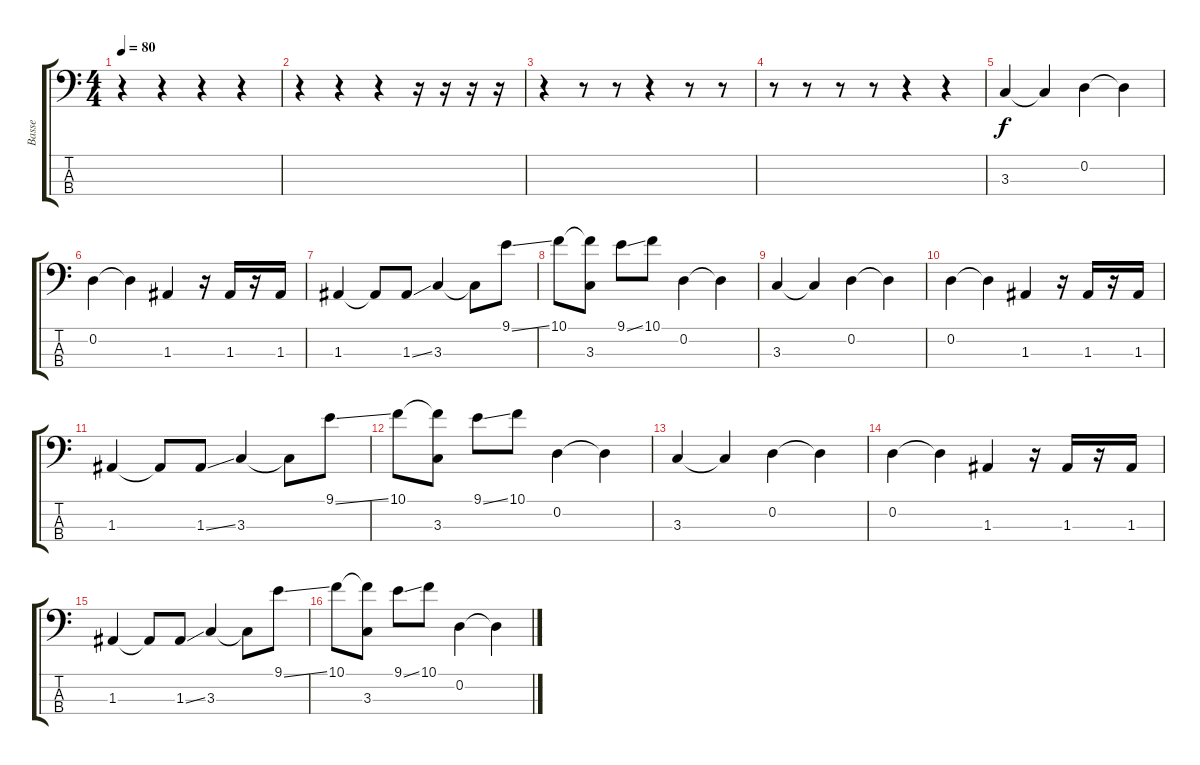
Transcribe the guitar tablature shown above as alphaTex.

\track ("Basse" "Basse") {instrument electricbassfinger}
\staff {score tabs}
\tuning (G2 D2 A1 E1) {hide}
\ts (4 4)
\tempo 80
\clef f4
\ks c
r.4{dy f} r.4 r.4 r.4 |
r.4 r.4 r.4 r.16 r.16 r.16 r.16 |
r.4 r.8 r.8 r.4 r.8 r.8 |
r.8 r.8 r.8 r.8 r.4 r.4 |
3.3.4{volume 16} 3.3{t}.4 0.2.4 0.2{t}.4 |
0.2.4 0.2{t}.4 1.3.4 r.16 1.3.16 r.16 1.3.16 |
1.3.4 1.3{t}.8 1.3{ss}.8 3.3.4 3.3{t}.8 9.1{ss}.8 |
10.1.8 (10.1{t} 3.3).8 9.1{ss}.8 10.1.8 0.2.4 0.2{t}.4 |
3.3.4 3.3{t}.4 0.2.4 0.2{t}.4 |
0.2.4 0.2{t}.4 1.3.4 r.16 1.3.16 r.16 1.3.16 |
1.3.4 1.3{t}.8 1.3{ss}.8 3.3.4 3.3{t}.8 9.1{ss}.8 |
10.1.8 (10.1{t} 3.3).8 9.1{ss}.8 10.1.8 0.2.4 0.2{t}.4 |
3.3.4 3.3{t}.4 0.2.4 0.2{t}.4 |
0.2.4 0.2{t}.4 1.3.4 r.16 1.3.16 r.16 1.3.16 |
1.3.4 1.3{t}.8 1.3{ss}.8 3.3.4 3.3{t}.8 9.1{ss}.8 |
10.1.8 (10.1{t} 3.3).8 9.1{ss}.8 10.1.8 0.2.4 0.2{t}.4
